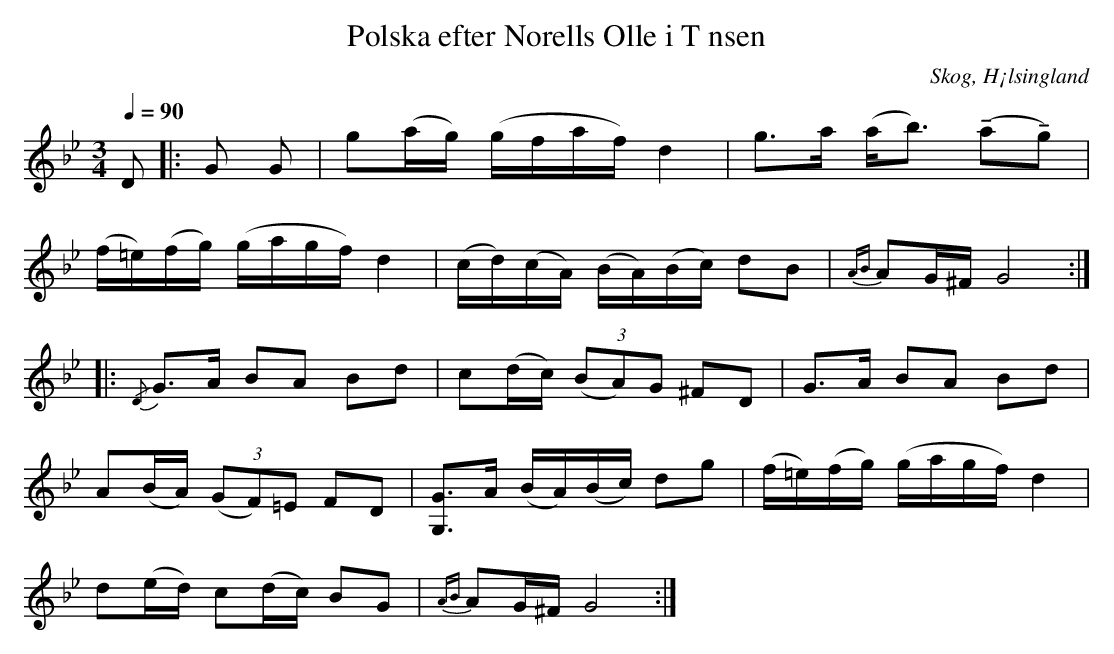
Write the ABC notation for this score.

X:1
T: Polska efter Norells Olle i T nsen
O: Skog, H¡lsingland
M: 3/4
L: 1/16
Q: 1/4=90
K: Gm
D2 |: G2 G2|g2(ag) (gfaf) d4|g2>a2 (a2<b2) (!tenuto!a2!tenuto!g2)|
(f=e)(fg) (gagf) d4|(cd)(cA) (BA)(Bc) d2B2|{AB}A2G^F G8 :|
|: {/D}G2>A2 B2A2 B2d2|c2(dc) (3(B2A2)G2 ^F2D2 |G2>A2 B2A2 B2d2|
A2(BA) (3(G2F2)=E2 F2D2|[G, G]2>A2 (BA)(Bc) d2g2|(f=e)(fg) (gagf) d4|
d2(ed) c2(dc) B2G2|{AB}A2G^F G8 :|
